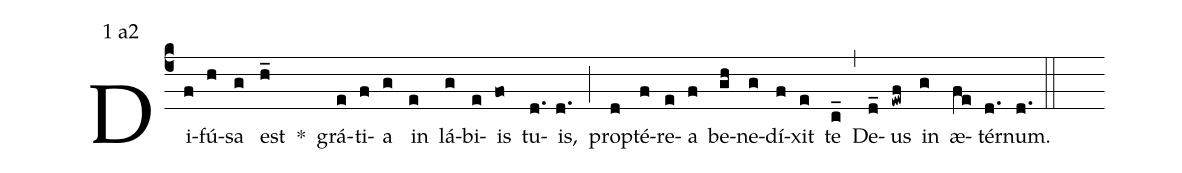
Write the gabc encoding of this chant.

mode:1 a2;
%%
(c4) Di(f)fú(h)sa(g) est(h_) *() grá(e)ti(f)a(g) in(e) lá(g)bi(e)is(fo) tu(d.)is,(d.) (;) pro(d)pté(f)re(e)a(f) be(gh)ne(g)dí(f)xit(e) te(c_) (,) De(d_)us(ewf) in(g) æ(fe)tér(d.)num.(d.) (::)
